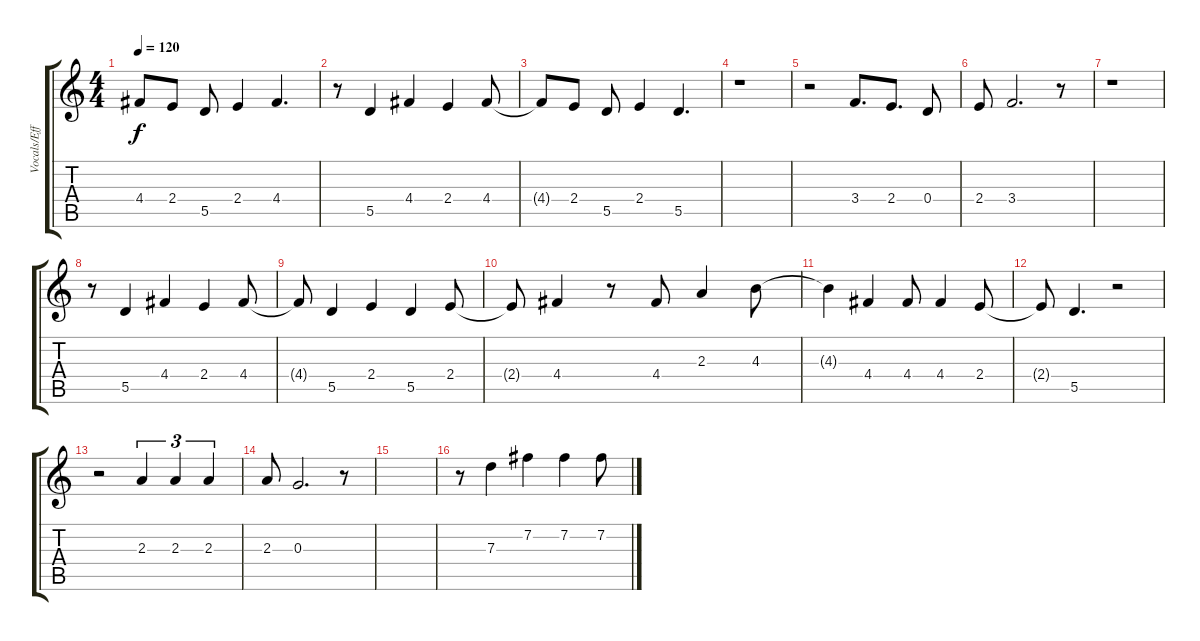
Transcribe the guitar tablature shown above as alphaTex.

\track ("Vocals/Effects" "Vocals/Eff") {instrument distortionguitar}
\staff {score tabs}
\tuning (E4 B3 G3 D3 A2 E2) {hide}
\ts (4 4)
\tempo 120
\clef g2
\ks c
4.4{t}.8{dy f} 2.4.8 5.5.8 2.4.4 4.4.4{d} |
r.8 5.5.4 4.4.4 2.4.4 4.4.8 |
4.4{t}.8 2.4.8 5.5.8 2.4.4 5.5.4{d} |
r.1 |
r.2 3.4.8{d} 2.4.8{d} 0.4.8 |
2.4.8 3.4.2{d} r.8 |
r.1 |
r.8 5.5.4 4.4.4 2.4.4 4.4.8 |
4.4{t}.8 5.5.4 2.4.4 5.5.4 2.4.8 |
2.4{t}.8 4.4.4 r.8 4.4.8 2.3.4 4.3.8 |
4.3{t}.4 4.4.4 4.4.8 4.4.4 2.4.8 |
2.4{t}.8 5.5.4{d} r.2 |
r.2 2.3.4{tu (3 2)} 2.3.4{tu (3 2)} 2.3.4{tu (3 2)} |
2.3.8 0.3.2{d} r.8 |
|
r.8 7.3.4 7.2.4 7.2.4 7.2.8
